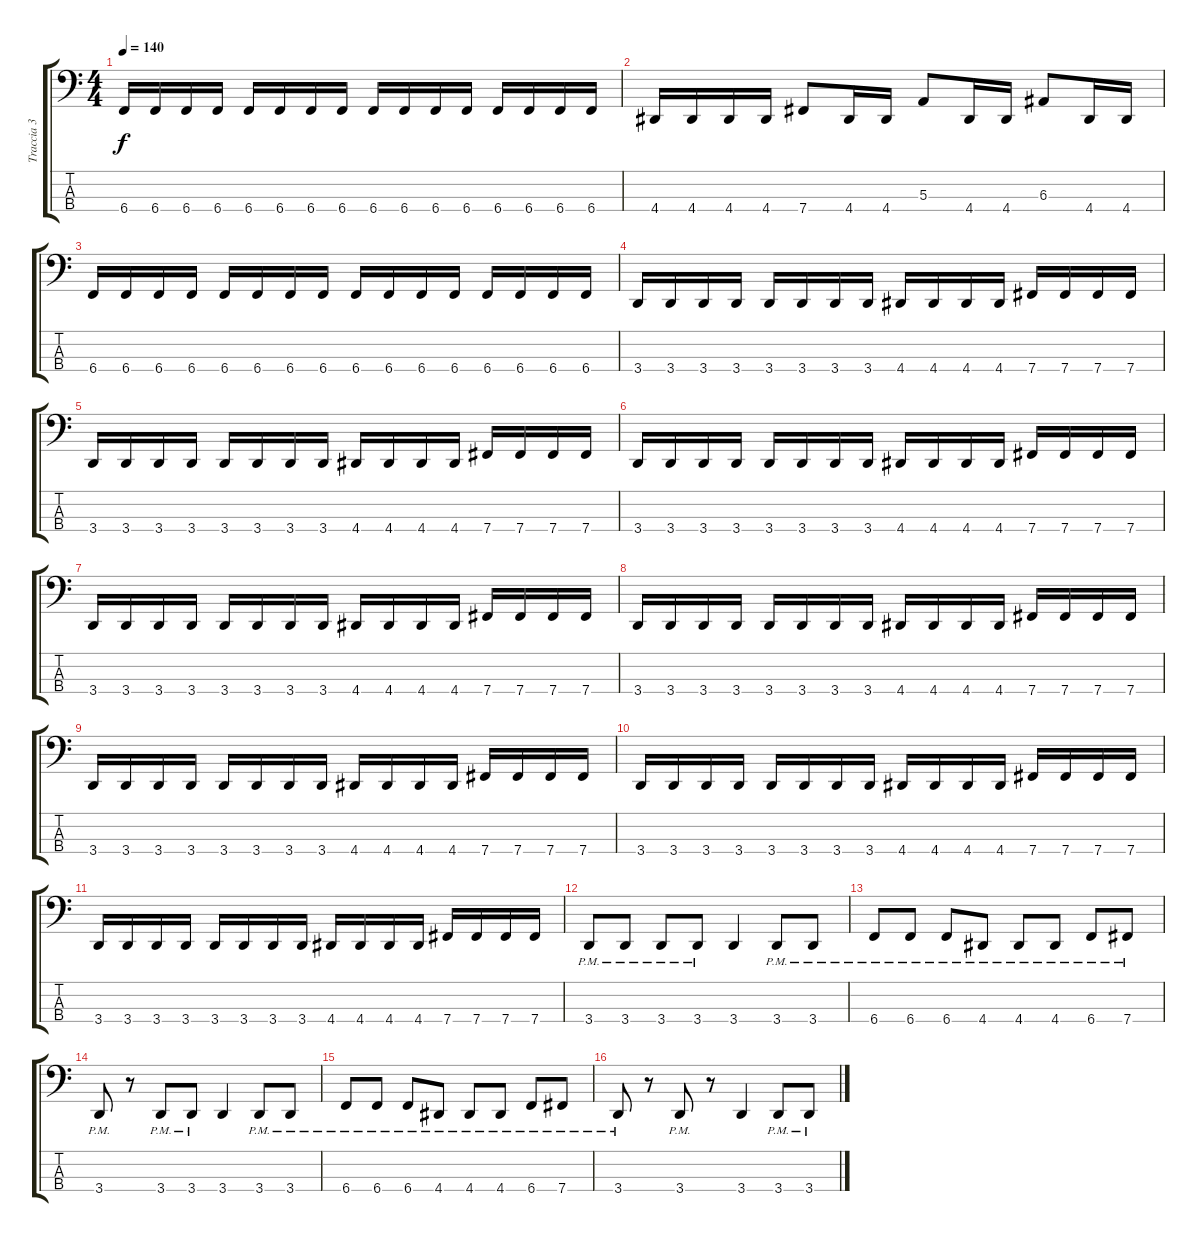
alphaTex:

\track ("Traccia 3" "Traccia 3") {instrument electricbasspick}
\staff {score tabs}
\tuning (D2 A1 E1 B0) {hide}
\ts (4 4)
\tempo 140
\clef f4
\ks c
6.4.16{dy f} 6.4.16 6.4.16 6.4.16 6.4.16 6.4.16 6.4.16 6.4.16 6.4.16 6.4.16 6.4.16 6.4.16 6.4.16 6.4.16 6.4.16 6.4.16 |
4.4.16 4.4.16 4.4.16 4.4.16 7.4.8 4.4.16 4.4.16 5.3.8 4.4.16 4.4.16 6.3.8 4.4.16 4.4.16 |
6.4.16 6.4.16 6.4.16 6.4.16 6.4.16 6.4.16 6.4.16 6.4.16 6.4.16 6.4.16 6.4.16 6.4.16 6.4.16 6.4.16 6.4.16 6.4.16 |
3.4.16 3.4.16 3.4.16 3.4.16 3.4.16 3.4.16 3.4.16 3.4.16 4.4.16 4.4.16 4.4.16 4.4.16 7.4.16 7.4.16 7.4.16 7.4.16 |
3.4.16 3.4.16 3.4.16 3.4.16 3.4.16 3.4.16 3.4.16 3.4.16 4.4.16 4.4.16 4.4.16 4.4.16 7.4.16 7.4.16 7.4.16 7.4.16 |
3.4.16 3.4.16 3.4.16 3.4.16 3.4.16 3.4.16 3.4.16 3.4.16 4.4.16 4.4.16 4.4.16 4.4.16 7.4.16 7.4.16 7.4.16 7.4.16 |
3.4.16 3.4.16 3.4.16 3.4.16 3.4.16 3.4.16 3.4.16 3.4.16 4.4.16 4.4.16 4.4.16 4.4.16 7.4.16 7.4.16 7.4.16 7.4.16 |
\section ("" "")
3.4.16 3.4.16 3.4.16 3.4.16 3.4.16 3.4.16 3.4.16 3.4.16 4.4.16 4.4.16 4.4.16 4.4.16 7.4.16 7.4.16 7.4.16 7.4.16 |
3.4.16 3.4.16 3.4.16 3.4.16 3.4.16 3.4.16 3.4.16 3.4.16 4.4.16 4.4.16 4.4.16 4.4.16 7.4.16 7.4.16 7.4.16 7.4.16 |
3.4.16 3.4.16 3.4.16 3.4.16 3.4.16 3.4.16 3.4.16 3.4.16 4.4.16 4.4.16 4.4.16 4.4.16 7.4.16 7.4.16 7.4.16 7.4.16 |
3.4.16 3.4.16 3.4.16 3.4.16 3.4.16 3.4.16 3.4.16 3.4.16 4.4.16 4.4.16 4.4.16 4.4.16 7.4.16 7.4.16 7.4.16 7.4.16 |
3.4{pm}.8 3.4{pm}.8 3.4{pm}.8 3.4{pm}.8 3.4.4 3.4{pm}.8 3.4{pm}.8 |
6.4{pm}.8 6.4{pm}.8 6.4{pm}.8 4.4{pm}.8 4.4{pm}.8 4.4{pm}.8 6.4{pm}.8 7.4{pm}.8 |
3.4{pm}.8 r.8 3.4{pm}.8 3.4{pm}.8 3.4.4 3.4{pm}.8 3.4{pm}.8 |
6.4{pm}.8 6.4{pm}.8 6.4{pm}.8 4.4{pm}.8 4.4{pm}.8 4.4{pm}.8 6.4{pm}.8 7.4{pm}.8 |
3.4{pm}.8 r.8 3.4{pm}.8 r.8 3.4.4 3.4{pm}.8 3.4{pm}.8
